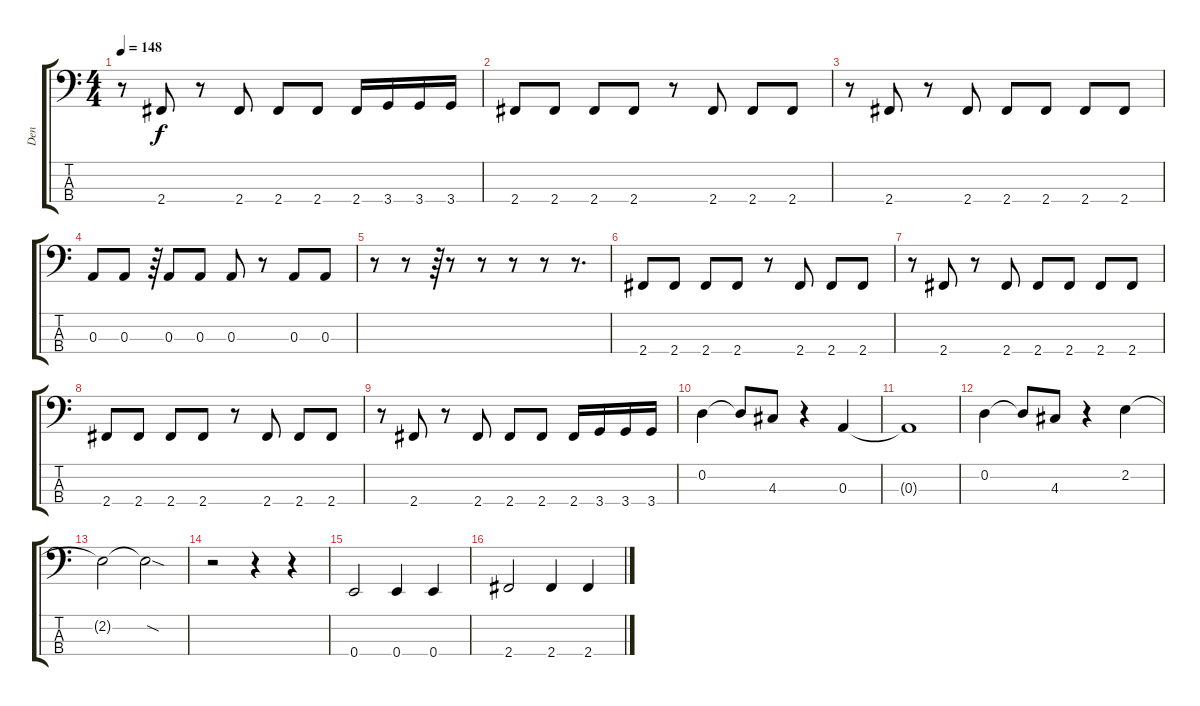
\track ("Den" "Den") {instrument electricbasspick}
\staff {score tabs}
\tuning (G2 D2 A1 E1) {hide}
\ts (4 4)
\tempo 148
\clef f4
\ks c
r.8{dy f} 2.4.8 r.8 2.4.8 2.4.8 2.4.8 2.4.16 3.4.16 3.4.16 3.4.16 |
2.4.8 2.4.8 2.4.8 2.4.8 r.8 2.4.8 2.4.8 2.4.8 |
r.8 2.4.8 r.8 2.4.8 2.4.8 2.4.8 2.4.8 2.4.8 |
0.3.8 0.3.8 r.64 0.3.8 0.3.8 0.3.8 r.8 0.3.8 0.3.8 |
r.8 r.8 r.64 r.8 r.8 r.8 r.8 r.8{d} |
2.4.8 2.4.8 2.4.8 2.4.8 r.8 2.4.8 2.4.8 2.4.8 |
r.8 2.4.8 r.8 2.4.8 2.4.8 2.4.8 2.4.8 2.4.8 |
2.4.8 2.4.8 2.4.8 2.4.8 r.8 2.4.8 2.4.8 2.4.8 |
r.8 2.4.8 r.8 2.4.8 2.4.8 2.4.8 2.4.16 3.4.16 3.4.16 3.4.16 |
0.2.4 0.2{t}.8 4.3.8 r.4 0.3.4 |
0.3{t}.1 |
0.2.4 0.2{t}.8 4.3.8 r.4 2.2.4 |
2.2{t}.2 2.2{sod t}.2 |
r.2 r.4 r.4 |
0.4.2 0.4.4 0.4.4 |
2.4.2 2.4.4 2.4.4
